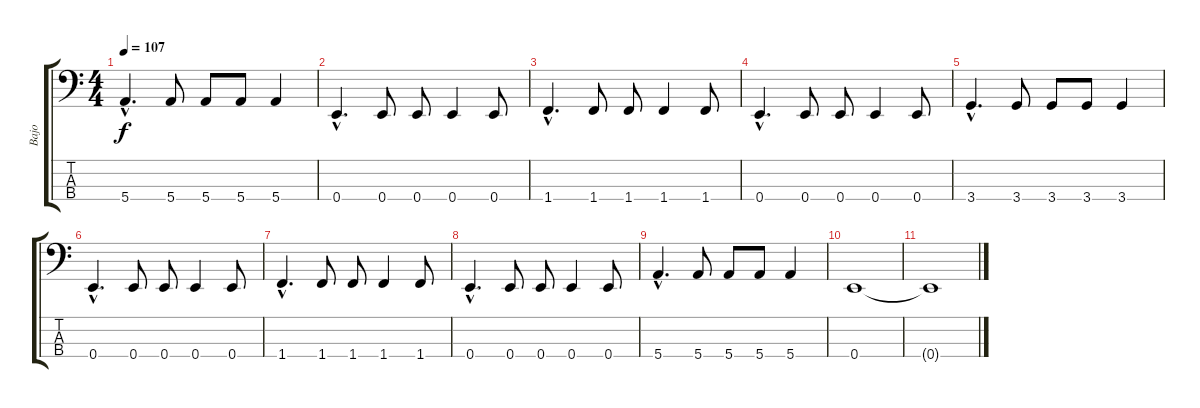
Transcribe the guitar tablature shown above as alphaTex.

\track ("Bajo" "Bajo") {instrument electricbasspick}
\staff {score tabs}
\tuning (G2 D2 A1 E1) {hide}
\ts (4 4)
\tempo 107
\clef f4
\ks c
5.4{hac}.4{d dy f} 5.4.8 5.4.8 5.4.8 5.4.4 |
0.4{hac}.4{d} 0.4.8 0.4.8 0.4.4 0.4.8 |
1.4{hac}.4{d} 1.4.8 1.4.8 1.4.4 1.4.8 |
0.4{hac}.4{d} 0.4.8 0.4.8 0.4.4 0.4.8 |
3.4{hac}.4{d} 3.4.8 3.4.8 3.4.8 3.4.4 |
0.4{hac}.4{d} 0.4.8 0.4.8 0.4.4 0.4.8 |
1.4{hac}.4{d} 1.4.8 1.4.8 1.4.4 1.4.8 |
0.4{hac}.4{d} 0.4.8 0.4.8 0.4.4 0.4.8 |
5.4{hac}.4{d} 5.4.8 5.4.8 5.4.8 5.4.4 |
0.4.1{volume 0} |
0.4{t}.1
